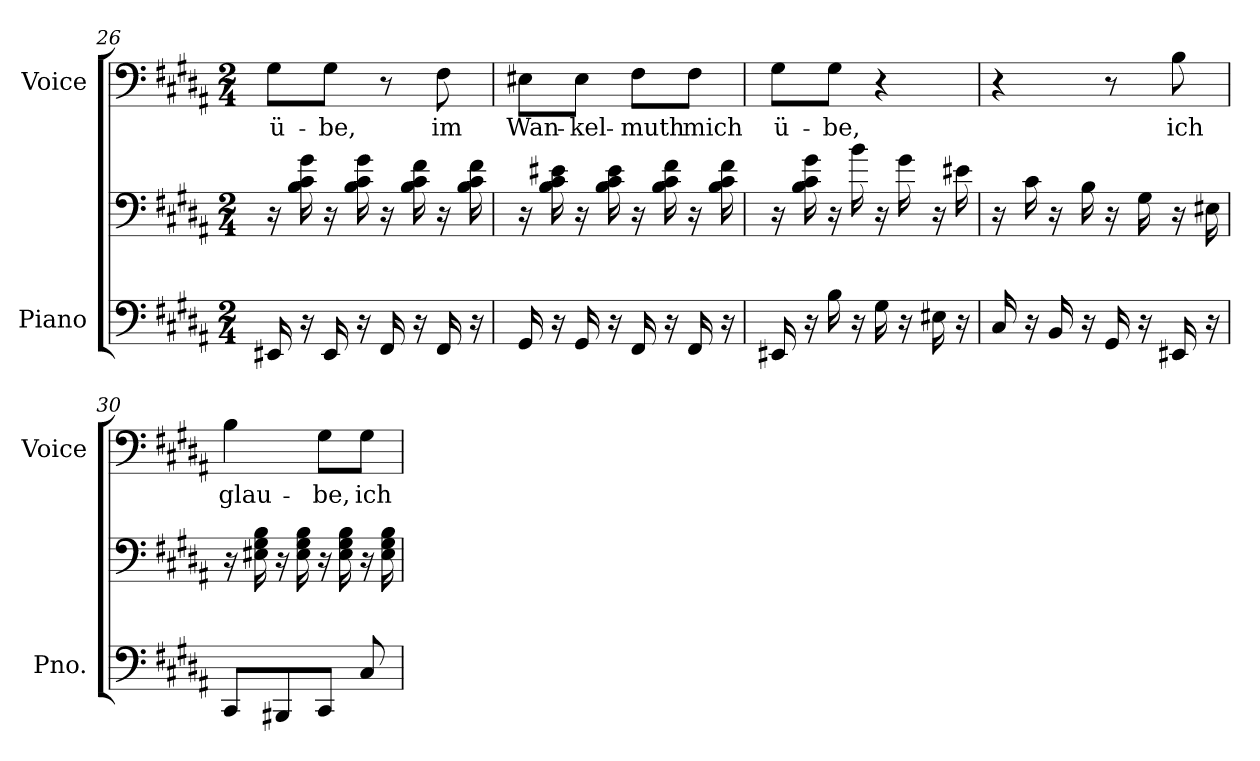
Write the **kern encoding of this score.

**kern	**kern	**kern	**text
*part2	*part2	*part1	*part1
*staff3	*staff2	*staff1	*staff1
*I"Piano	*	*I"Voice	*
*I'Pno.	*	*I'Voice	*
*clefF4	*clefF4	*clefF4	*
*k[f#c#g#d#a#]	*k[f#c#g#d#a#]	*k[f#c#g#d#a#]	*
*B:	*B:	*B:	*
*M2/4	*M2/4	*M2/4	*
=26	=26	=26	=26
!	!	!	!LO:LY:b:color=#000000
16EE#Xi/	16r	8G#i\L	ü-
16r	16Bi\ 16c#i 16g#i	.	.
!	!	!	!LO:LY:b:color=#000000
16EE#i/	16r	8G#i\J	-be,
16r	16Bi\ 16c#i 16g#i	.	.
16FF#i/	16r	8r	.
16r	16Bi\ 16c#i 16f#i	.	.
!	!	!	!LO:LY:b:color=#000000
16FF#i/	16r	8F#i\	im
16r	16Bi\ 16c#i 16f#i	.	.
=27	=27	=27	=27
!	!	!	!LO:LY:b:color=#000000
16GG#i/	16r	8E#Xi\L	Wan-
16r	16Bi\ 16c#i 16e#Xi	.	.
!	!	!	!LO:LY:b:color=#000000
16GG#i/	16r	8E#i\J	-kel-
16r	16Bi\ 16c#i 16e#i	.	.
!	!	!	!LO:LY:b:color=#000000
16FF#i/	16r	8F#i\L	-muth
16r	16Bi\ 16c#i 16f#i	.	.
!	!	!	!LO:LY:b:color=#000000
16FF#i/	16r	8F#i\J	mich
16r	16Bi\ 16c#i 16f#i	.	.
=28	=28	=28	=28
!	!	!	!LO:LY:b:color=#000000
16EE#Xi/	16r	8G#i\L	ü-
16r	16Bi\ 16c#i 16g#i	.	.
!	!	!	!LO:LY:b:color=#000000
16Bi\	16r	8G#i\J	-be,
16r	16bi\	.	.
16G#i\	16r	4r	.
16r	16g#i\	.	.
16E#Xi\	16r	.	.
16r	16e#Xi\	.	.
!!LO:LB:g=z
=29	=29	=29	=29
16C#i/	16r	4r	.
16r	16c#i\	.	.
16BBi/	16r	.	.
16r	16Bi\	.	.
16GG#i/	16r	8r	.
16r	16G#i\	.	.
!	!	!	!LO:LY:b:color=#000000
16EE#Xi/	16r	8Bi\	ich
16r	16E#Xi\	.	.
=30	=30	=30	=30
!	!	!	!LO:LY:b:color=#000000
8CC#i/L	16r	4Bi\	glau-
.	16E#Xi\ 16G#i 16Bi	.	.
8BBB#Xi/	16r	.	.
.	16E#i\ 16G#i 16Bi	.	.
!	!	!	!LO:LY:b:color=#000000
8CC#i/J	16r	8G#i\L	-be,
.	16E#i\ 16G#i 16Bi	.	.
!	!	!	!LO:LY:b:color=#000000
8C#i/	16r	8G#i\J	ich
.	16E#i\ 16G#i 16Bi	.	.
=	=	=	=
*-	*-	*-	*-
